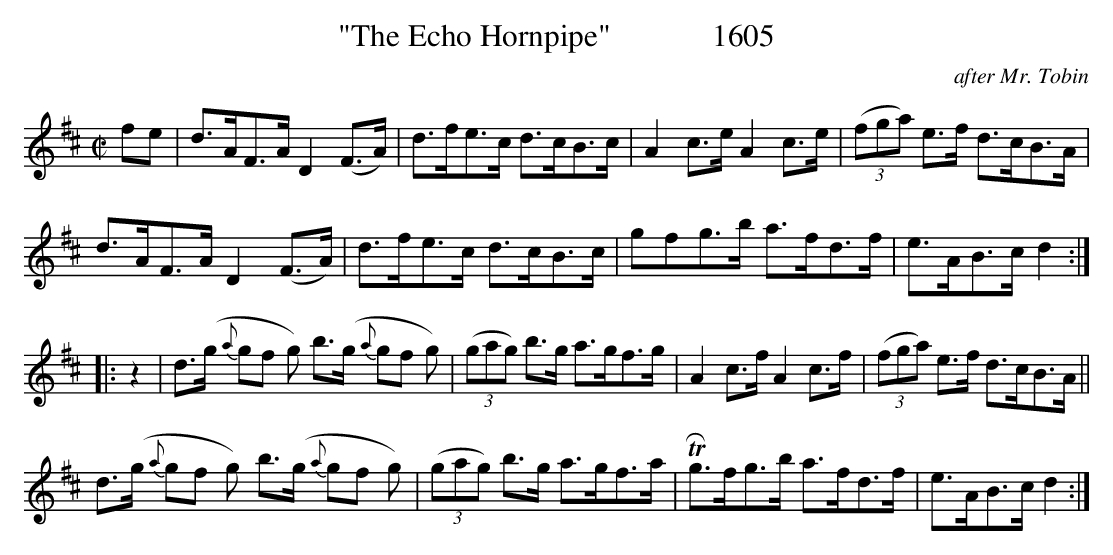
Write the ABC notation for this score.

X:1
T:"The Echo Hornpipe"             1605
C:after Mr. Tobin
BRENNAN July 2003 (HTTP://WWW.SOSYOURMOM.COM)
M:C|
L:1/8
K:D
fe|d3/2A/2F3/2A/2 D2(F3/2A/2)|d3/2f/2e3/2c/2 d3/2c/2B3/2c/2|A2c3/2e/2 A2c3/2e/2|(3(fga) e3/2f/2 d3/2c/2B3/2A/2|
d3/2A/2F3/2A/2 D2(F3/2A/2)|d3/2f/2e3/2c/2 d3/2c/2B3/2c/2|gfg3/2b/2 a3/2f/2d3/2f/2|e3/2A/2B3/2c/2 d2:|
|:z2|d3/2(g/2 {a}gf g) b3/2(g/2 {a}gf g)|(3(gag) b3/2g/2 a3/2g/2f3/2g/2|A2c3/2f/2 A2c3/2f/2|(3(fga) e3/2f/2 d3/2c/2B3/2A/2||
d3/2(g/2 {a}gf g) b3/2(g/2 {a}gf g)|(3(gag) b3/2g/2 a3/2g/2f3/2a/2| TRg3/2f/2g3/2b/2 a3/2f/2d3/2f/2|e3/2A/2B3/2c/2 d2:|
